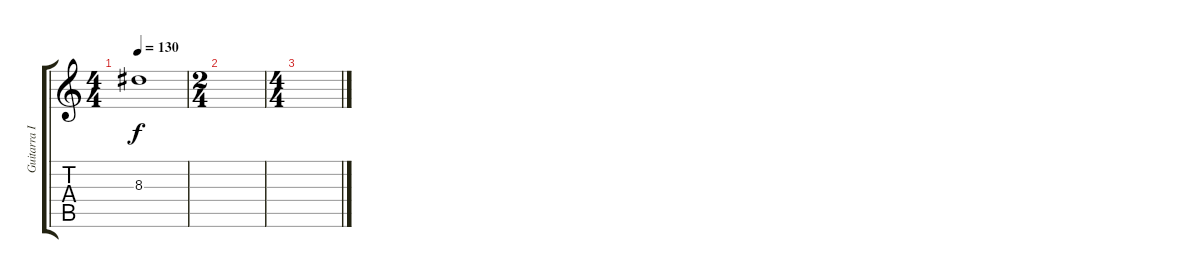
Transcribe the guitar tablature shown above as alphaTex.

\track ("Guitarra III" "Guitarra I") {instrument distortionguitar}
\staff {score tabs}
\tuning (E4 B3 G3 D3 A2 E2) {hide}
\ts (4 4)
\tempo 130
\clef g2
\ks c
8.3.1{dy f} |
\ts (2 4)
|
\ts (4 4)
